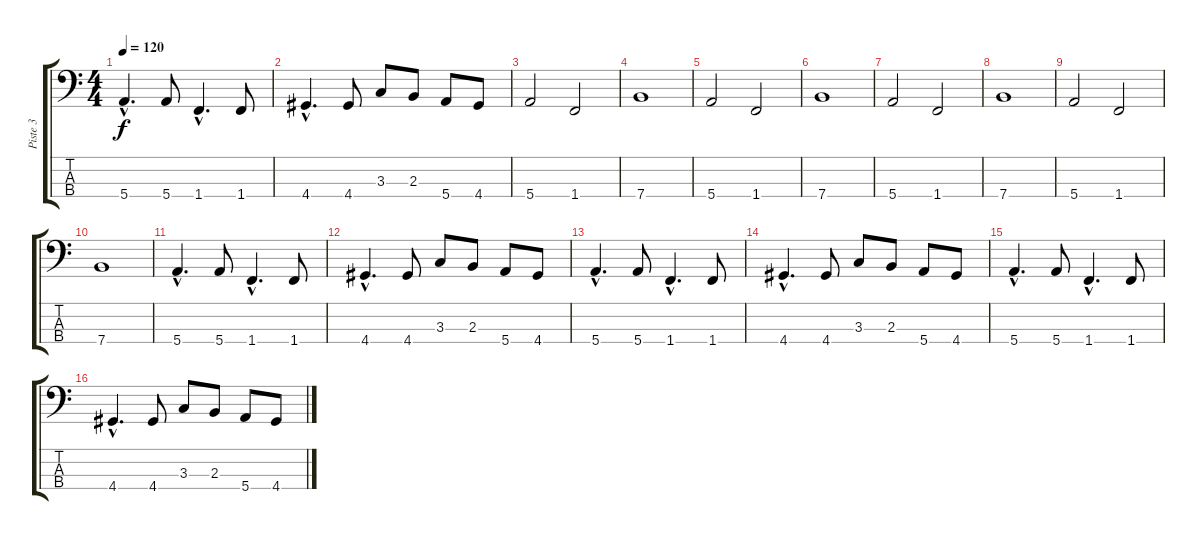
\track ("Piste 3" "Piste 3") {instrument electricbassfinger}
\staff {score tabs}
\tuning (G2 D2 A1 E1) {hide}
\ts (4 4)
\tempo 120
\clef f4
\ks c
5.4{hac}.4{d dy f} 5.4.8 1.4{hac}.4{d} 1.4.8 |
4.4{hac}.4{d} 4.4.8 3.3.8 2.3.8 5.4.8 4.4.8 |
5.4.2 1.4.2 |
7.4.1 |
5.4.2 1.4.2 |
7.4.1 |
5.4.2 1.4.2 |
7.4.1 |
5.4.2 1.4.2 |
7.4.1 |
5.4{hac}.4{d} 5.4.8 1.4{hac}.4{d} 1.4.8 |
4.4{hac}.4{d} 4.4.8 3.3.8 2.3.8 5.4.8 4.4.8 |
5.4{hac}.4{d} 5.4.8 1.4{hac}.4{d} 1.4.8 |
4.4{hac}.4{d} 4.4.8 3.3.8 2.3.8 5.4.8 4.4.8 |
5.4{hac}.4{d} 5.4.8 1.4{hac}.4{d} 1.4.8 |
4.4{hac}.4{d} 4.4.8 3.3.8 2.3.8 5.4.8 4.4.8
